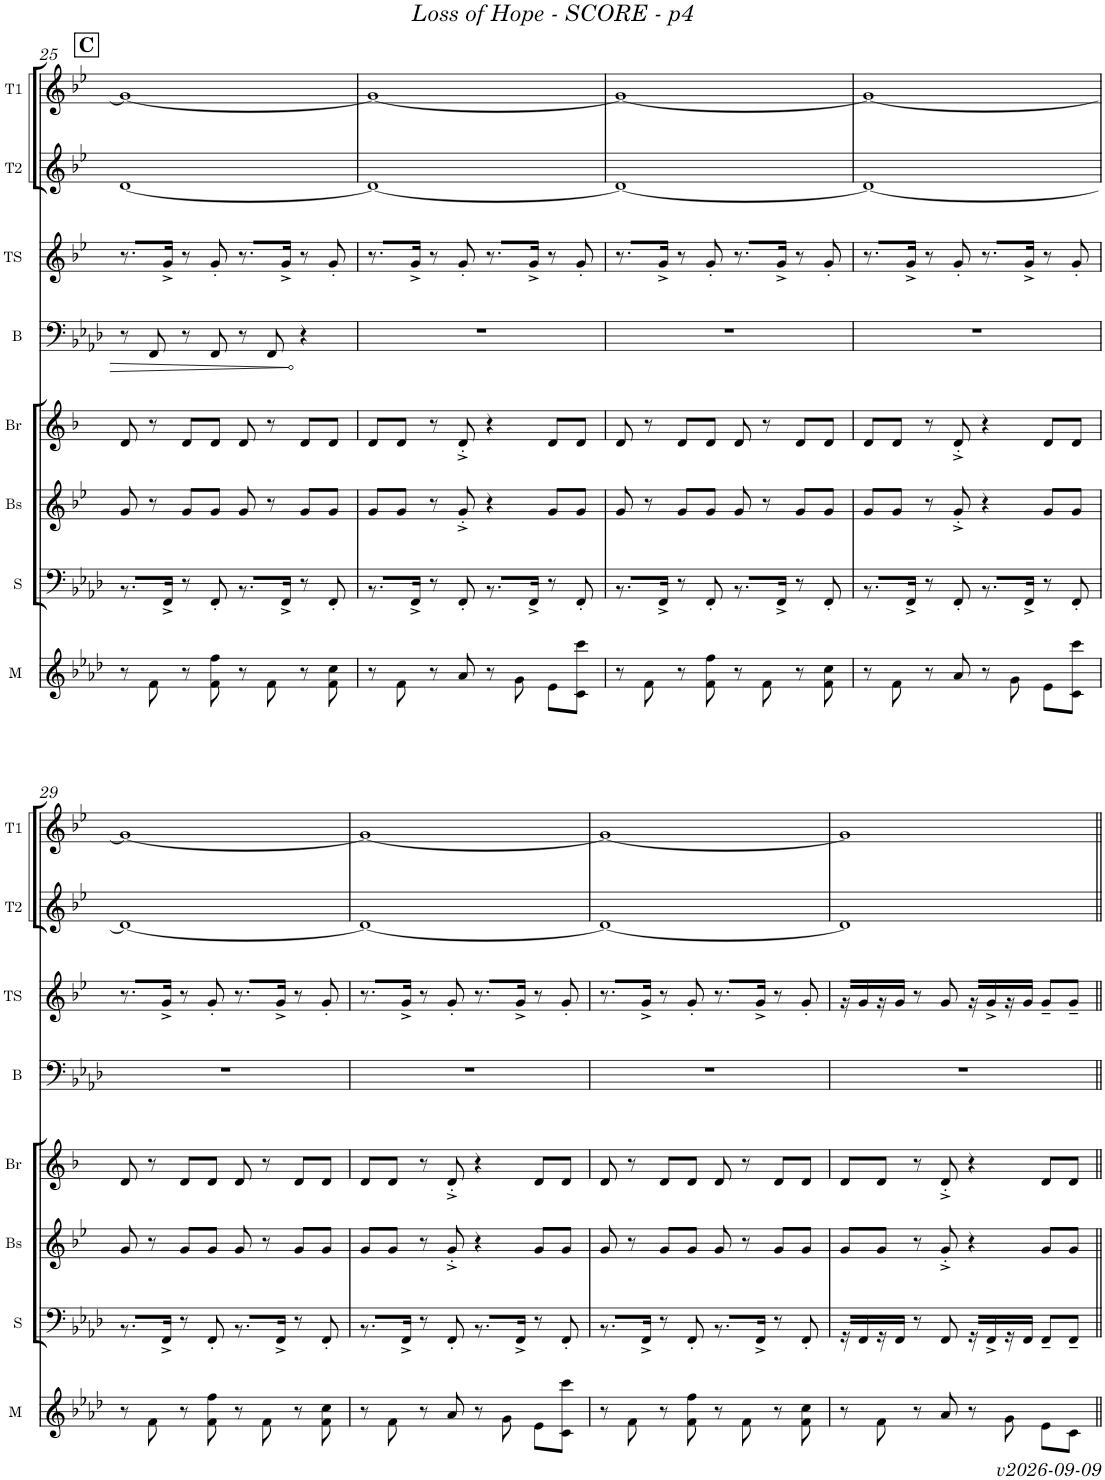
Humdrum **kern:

**kern	**kern	**kern	**kern	**kern	**kern	**kern	**kern
*part8	*part7	*part6	*part5	*part4	*part3	*part2	*part1
*staff8	*staff7	*staff6	*staff5	*staff4	*staff3	*staff2	*staff1
*I"Marimba	*I"Sousa	*I"Bass Sax	*I"Bari Sax	*I"Trombone	*I"Tenor Sax	*I"Trumpet 2	*I"Trumpet 1
*I'M	*I'S	*I'Bs	*I'Br	*	*I'TS	*I'T2	*I'T1
!!LO:PB:g=z
*clefG2	*clefF4	*clefG2	*clefG2	*clefF4	*clefG2	*clefG2	*clefG2
*	*	*Trd15c26	*Trd12c21	*	*Trd8c14	*Trd1c2	*Trd1c2
*k[b-e-a-d-]	*k[b-e-a-d-]	*k[b-e-]	*k[b-]	*k[b-e-a-d-]	*k[b-e-]	*k[b-e-]	*k[b-e-]
*M4/4	*M4/4	*M4/4	*M4/4	*M4/4	*M4/4	*M4/4	*M4/4
!!LO:REH:place=s1:a:B:cj:fs=14:t=C
=25	=25	=25	=25	=25	=25	=25	=25
8r	8.r	8g/	8d/	8r	8.r	[1d	1g_
8f\	.	8r	8r	8FF/	.	.	.
.	16FF^/Jk	.	.	.	16g^/Jk	.	.
8r	8r	8g/L	8d/L	8r	8r	.	.
8f\ 8ff\	8FF'/	8g/J	8d/J	8FF/	8g'/	.	.
8r	8.r	8g/	8d/	8r	8.r	.	.
8f\	.	8r	8r	8FF/	.	.	.
.	16FF^/Jk	.	.	.	16g^/Jk	.	.
8r	8r	8g/L	8d/L	4r	8r	.	.
8f\ 8cc\	8FF'/	8g/J	8d/J	.	8g'/	.	.
=26	=26	=26	=26	=26	=26	=26	=26
8r	8.r	8g/L	8d/L	1r	8.r	1d_	1g_
8f\	.	8g/J	8d/J	.	.	.	.
.	16FF^/Jk	.	.	.	16g^/Jk	.	.
8r	8r	8r	8r	.	8r	.	.
8a-/	8FF'/	8g'^/	8d'^/	.	8g'/	.	.
8r	8.r	4r	4r	.	8.r	.	.
8g\	.	.	.	.	.	.	.
.	16FF^/Jk	.	.	.	16g^/Jk	.	.
8e-\L	8r	8g/L	8d/L	.	8r	.	.
8c\ 8ccc\J	8FF'/	8g/J	8d/J	.	8g'/	.	.
=27	=27	=27	=27	=27	=27	=27	=27
8r	8.r	8g/	8d/	1r	8.r	1d_	1g_
8f\	.	8r	8r	.	.	.	.
.	16FF^/Jk	.	.	.	16g^/Jk	.	.
8r	8r	8g/L	8d/L	.	8r	.	.
8f\ 8ff\	8FF'/	8g/J	8d/J	.	8g'/	.	.
8r	8.r	8g/	8d/	.	8.r	.	.
8f\	.	8r	8r	.	.	.	.
.	16FF^/Jk	.	.	.	16g^/Jk	.	.
8r	8r	8g/L	8d/L	.	8r	.	.
8f\ 8cc\	8FF'/	8g/J	8d/J	.	8g'/	.	.
=28	=28	=28	=28	=28	=28	=28	=28
8r	8.r	8g/L	8d/L	1r	8.r	1d_	1g_
8f\	.	8g/J	8d/J	.	.	.	.
.	16FF^/Jk	.	.	.	16g^/Jk	.	.
8r	8r	8r	8r	.	8r	.	.
8a-/	8FF'/	8g'^/	8d'^/	.	8g'/	.	.
8r	8.r	4r	4r	.	8.r	.	.
8g\	.	.	.	.	.	.	.
.	16FF^/Jk	.	.	.	16g^/Jk	.	.
8e-\L	8r	8g/L	8d/L	.	8r	.	.
8c\ 8ccc\J	8FF'/	8g/J	8d/J	.	8g'/	.	.
!!LO:LB:g=z
=29	=29	=29	=29	=29	=29	=29	=29
8r	8.r	8g/	8d/	1r	8.r	1d_	1g_
8f\	.	8r	8r	.	.	.	.
.	16FF^/Jk	.	.	.	16g^/Jk	.	.
8r	8r	8g/L	8d/L	.	8r	.	.
8f\ 8ff\	8FF'/	8g/J	8d/J	.	8g'/	.	.
8r	8.r	8g/	8d/	.	8.r	.	.
8f\	.	8r	8r	.	.	.	.
.	16FF^/Jk	.	.	.	16g^/Jk	.	.
8r	8r	8g/L	8d/L	.	8r	.	.
8f\ 8cc\	8FF'/	8g/J	8d/J	.	8g'/	.	.
=30	=30	=30	=30	=30	=30	=30	=30
8r	8.r	8g/L	8d/L	1r	8.r	1d_	1g_
8f\	.	8g/J	8d/J	.	.	.	.
.	16FF^/Jk	.	.	.	16g^/Jk	.	.
8r	8r	8r	8r	.	8r	.	.
8a-/	8FF'/	8g'^/	8d'^/	.	8g'/	.	.
8r	8.r	4r	4r	.	8.r	.	.
8g\	.	.	.	.	.	.	.
.	16FF^/Jk	.	.	.	16g^/Jk	.	.
8e-\L	8r	8g/L	8d/L	.	8r	.	.
8c\ 8ccc\J	8FF'/	8g/J	8d/J	.	8g'/	.	.
=31	=31	=31	=31	=31	=31	=31	=31
8r	8.r	8g/	8d/	1r	8.r	1d_	1g_
8f\	.	8r	8r	.	.	.	.
.	16FF^/Jk	.	.	.	16g^/Jk	.	.
8r	8r	8g/L	8d/L	.	8r	.	.
8f\ 8ff\	8FF'/	8g/J	8d/J	.	8g'/	.	.
8r	8.r	8g/	8d/	.	8.r	.	.
8f\	.	8r	8r	.	.	.	.
.	16FF^/Jk	.	.	.	16g^/Jk	.	.
8r	8r	8g/L	8d/L	.	8r	.	.
8f\ 8cc\	8FF'/	8g/J	8d/J	.	8g'/	.	.
=32	=32	=32	=32	=32	=32	=32	=32
8r	16r	8g/L	8d/L	1r	16r	1d]	1g]
.	16FF/	.	.	.	16g/	.	.
8f\	16r	8g/J	8d/J	.	16r	.	.
.	16FF/JJ	.	.	.	16g/JJ	.	.
8r	8r	8r	8r	.	8r	.	.
8a-/	8FF/	8g'^/	8d'^/	.	8g/	.	.
8r	16r	4r	4r	.	16r	.	.
.	16FF^/	.	.	.	16g^/	.	.
8g\	16r	.	.	.	16r	.	.
.	16FF/JJ	.	.	.	16g/JJ	.	.
8e-\L	8FF~/L	8g/L	8d/L	.	8g~/L	.	.
8c\J	8FF~/J	8g/J	8d/J	.	8g~/J	.	.
=||	=||	=||	=||	=||	=||	=||	=||
*-	*-	*-	*-	*-	*-	*-	*-
